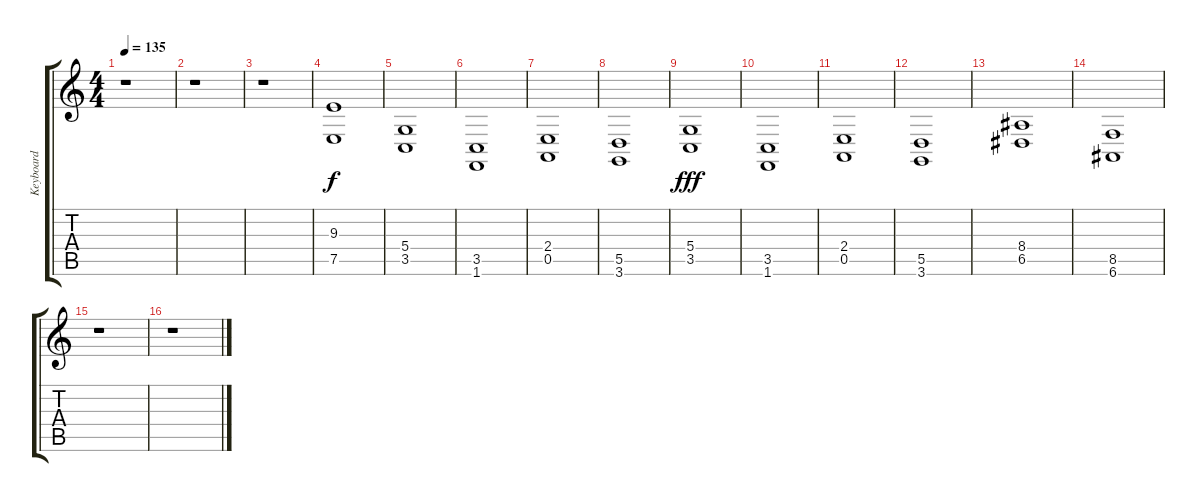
\track ("Keyboard" "Keyboard") {instrument tubularbells}
\staff {score tabs}
\tuning (E4 B3 G3 D3 A2 E2) {hide}
\ts (4 4)
\tempo 135
\clef g2
\ks c
r.1{dy f} |
r.1 |
r.1 |
(9.3 7.5).1 |
(5.4 3.5).1 |
(3.5 1.6).1 |
(2.4 0.5).1 |
(5.5 3.6).1 |
(5.4 3.5).1{dy fff} |
(3.5 1.6).1 |
(2.4 0.5).1 |
(5.5 3.6).1 |
(8.4 6.5).1 |
(8.5 6.6).1 |
r.1 |
r.1
